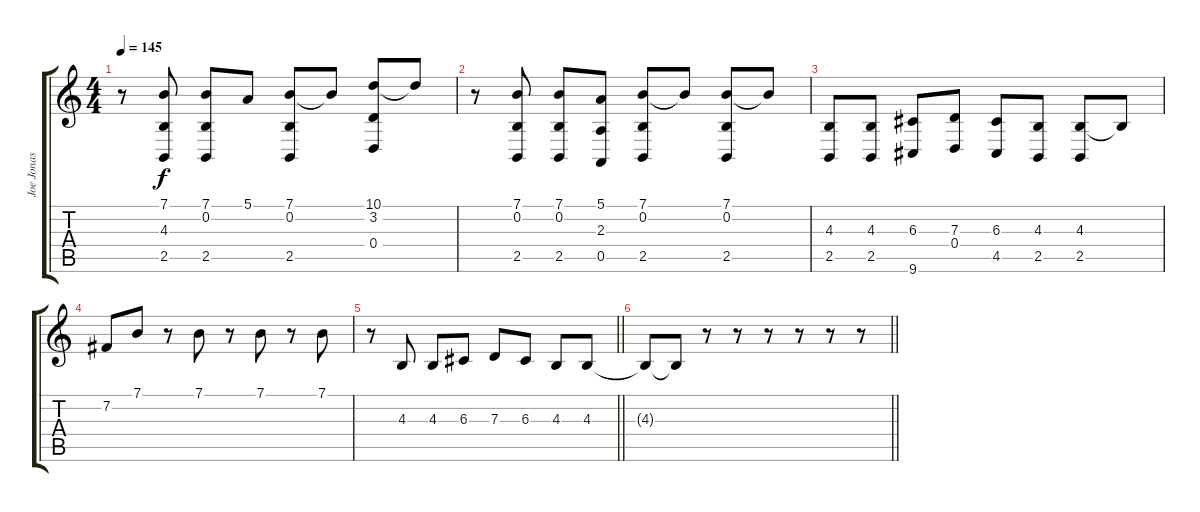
\track ("Joe Jonas" "Joe Jonas") {instrument acousticgrandpiano}
\staff {score tabs}
\tuning (E4 B3 G3 D3 A2 E2) {hide}
\ts (4 4)
\tempo 145
\clef g2
\ks c
r.8{dy f} (7.1 4.3 2.5).8 (7.1 0.2 2.5).8 5.1.8 (7.1 0.2 2.5).8 7.1{t}.8 (10.1 3.2 0.4).8 10.1{t}.8 |
r.8 (7.1 0.2 2.5).8 (7.1 0.2 2.5).8 (5.1 2.3 0.5).8 (7.1 0.2 2.5).8 7.1{t}.8 (7.1 0.2 2.5).8 7.1{t}.8 |
(4.3 2.5).8 (4.3 2.5).8 (6.3 9.6).8 (7.3 0.4).8 (6.3 4.5).8 (4.3 2.5).8 (4.3 2.5).8 4.3{t}.8 |
7.2.8 7.1.8 r.8 7.1.8 r.8 7.1.8 r.8 7.1.8 |
\barLineRight lightlight
r.8 4.3.8 4.3.8 6.3.8 7.3.8 6.3.8 4.3.8 4.3.8 |
\barLineRight lightlight
4.3{t}.8 4.3{t}.8 r.8 r.8 r.8 r.8 r.8 r.8
